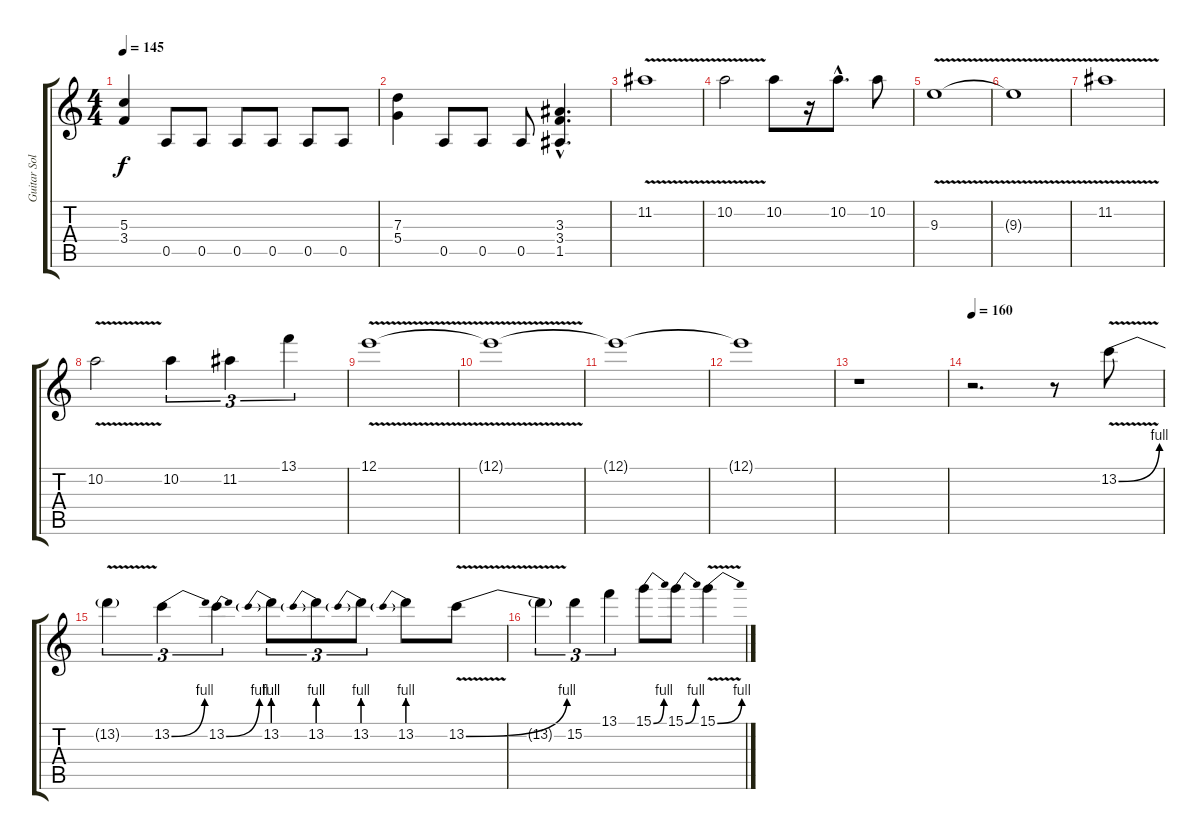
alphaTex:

\track ("Guitar Solo" "Guitar Sol") {instrument distortionguitar}
\staff {score tabs}
\tuning (E4 B3 G3 D3 A2 E2) {hide}
\ts (4 4)
\tempo 145
\clef g2
\ks c
(5.3 3.4).4{dy f} 0.5.8 0.5.8 0.5.8 0.5.8 0.5.8 0.5.8 |
(7.3 5.4).4 0.5.8 0.5.8 0.5.8 (3.3{hac} 3.4{hac} 1.5{hac}).4{d} |
11.2{v}.1 |
10.2{v}.2 10.2.8 r.16 10.2{hac}.8{d} 10.2.8 |
9.3{v}.1 |
9.3{t}.1 |
11.2{v}.1 |
10.2{v}.2 10.2.4{tu (3 2)} 11.2.4{tu (3 2)} 13.1.4{tu (3 2)} |
12.1{v}.1 |
12.1{t}.1 |
12.1{t}.1 |
12.1{t}.1 |
r.1 |
\tempo 160
r.2{d} r.8 13.2{be (bend 0 0 60 4) v}.8 |
13.2{t}.4{tu (3 2)} 13.2{be (bend 0 0 60 4)}.4{tu (3 2)} 13.2{be (bend 0 0 60 4)}.4{tu (3 2)} 13.2{be (prebend 0 4 60 4)}.8{tu (3 2)} 13.2{be (prebend 0 4 60 4)}.8{tu (3 2)} 13.2{be (prebend 0 4 60 4)}.8{tu (3 2)} 13.2{be (prebend 0 4 60 4)}.8 13.2{be (bend 0 0 60 4) v}.8 |
13.2{t}.4{tu (3 2)} 15.2.4{tu (3 2)} 13.1.4{tu (3 2)} 15.1{be (bend 0 0 60 4)}.8 15.1{be (bend 0 0 60 4)}.8 15.1{be (bend 0 0 60 4) v}.4
